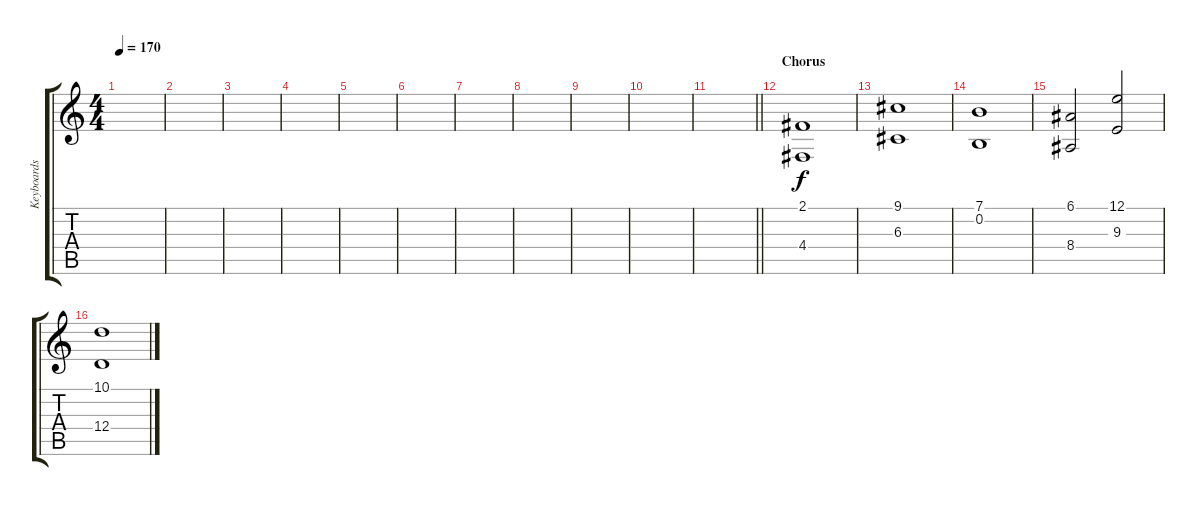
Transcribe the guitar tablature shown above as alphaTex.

\track ("Keyboards 1" "Keyboards ") {instrument fx1rain}
\staff {score tabs}
\tuning (E4 B3 G3 D3 A2 E2) {hide}
\ts (4 4)
\tempo 170
\clef g2
\ks c
|
|
|
|
|
|
|
|
|
|
\barLineRight lightlight
|
\section ("" "Chorus")
(2.1 4.4).1 |
(9.1 6.3).1 |
(7.1 0.2).1 |
(6.1 8.4).2 (12.1 9.3).2 |
(10.1 12.4).1
